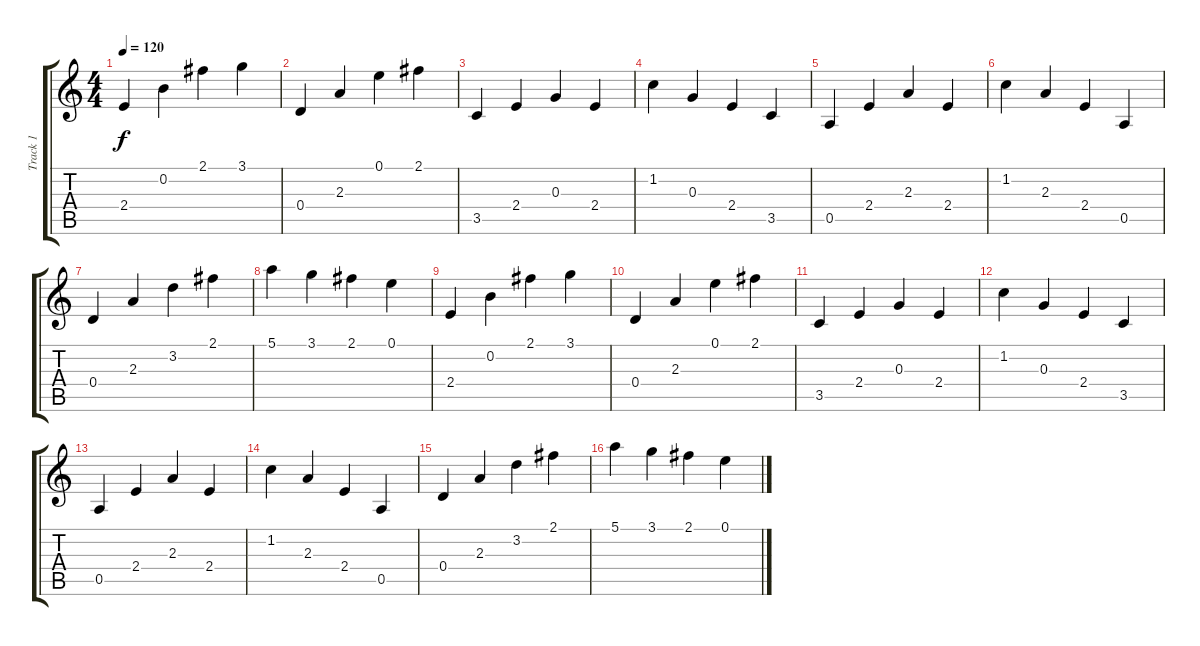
\track ("Track 1" "Track 1") {instrument distortionguitar}
\staff {score tabs}
\tuning (E4 B3 G3 D3 A2 E2) {hide}
\ts (4 4)
\tempo 120
\clef g2
\ks c
2.4.4{dy f} 0.2.4 2.1.4 3.1.4 |
0.4.4 2.3.4 0.1.4 2.1.4 |
3.5.4 2.4.4 0.3.4 2.4.4 |
1.2.4 0.3.4 2.4.4 3.5.4 |
0.5.4 2.4.4 2.3.4 2.4.4 |
1.2.4 2.3.4 2.4.4 0.5.4 |
0.4.4 2.3.4 3.2.4 2.1.4 |
5.1.4 3.1.4 2.1.4 0.1.4 |
2.4.4 0.2.4 2.1.4 3.1.4 |
0.4.4 2.3.4 0.1.4 2.1.4 |
3.5.4 2.4.4 0.3.4 2.4.4 |
1.2.4 0.3.4 2.4.4 3.5.4 |
0.5.4 2.4.4 2.3.4 2.4.4 |
1.2.4 2.3.4 2.4.4 0.5.4 |
0.4.4 2.3.4 3.2.4 2.1.4 |
5.1.4 3.1.4 2.1.4 0.1.4
